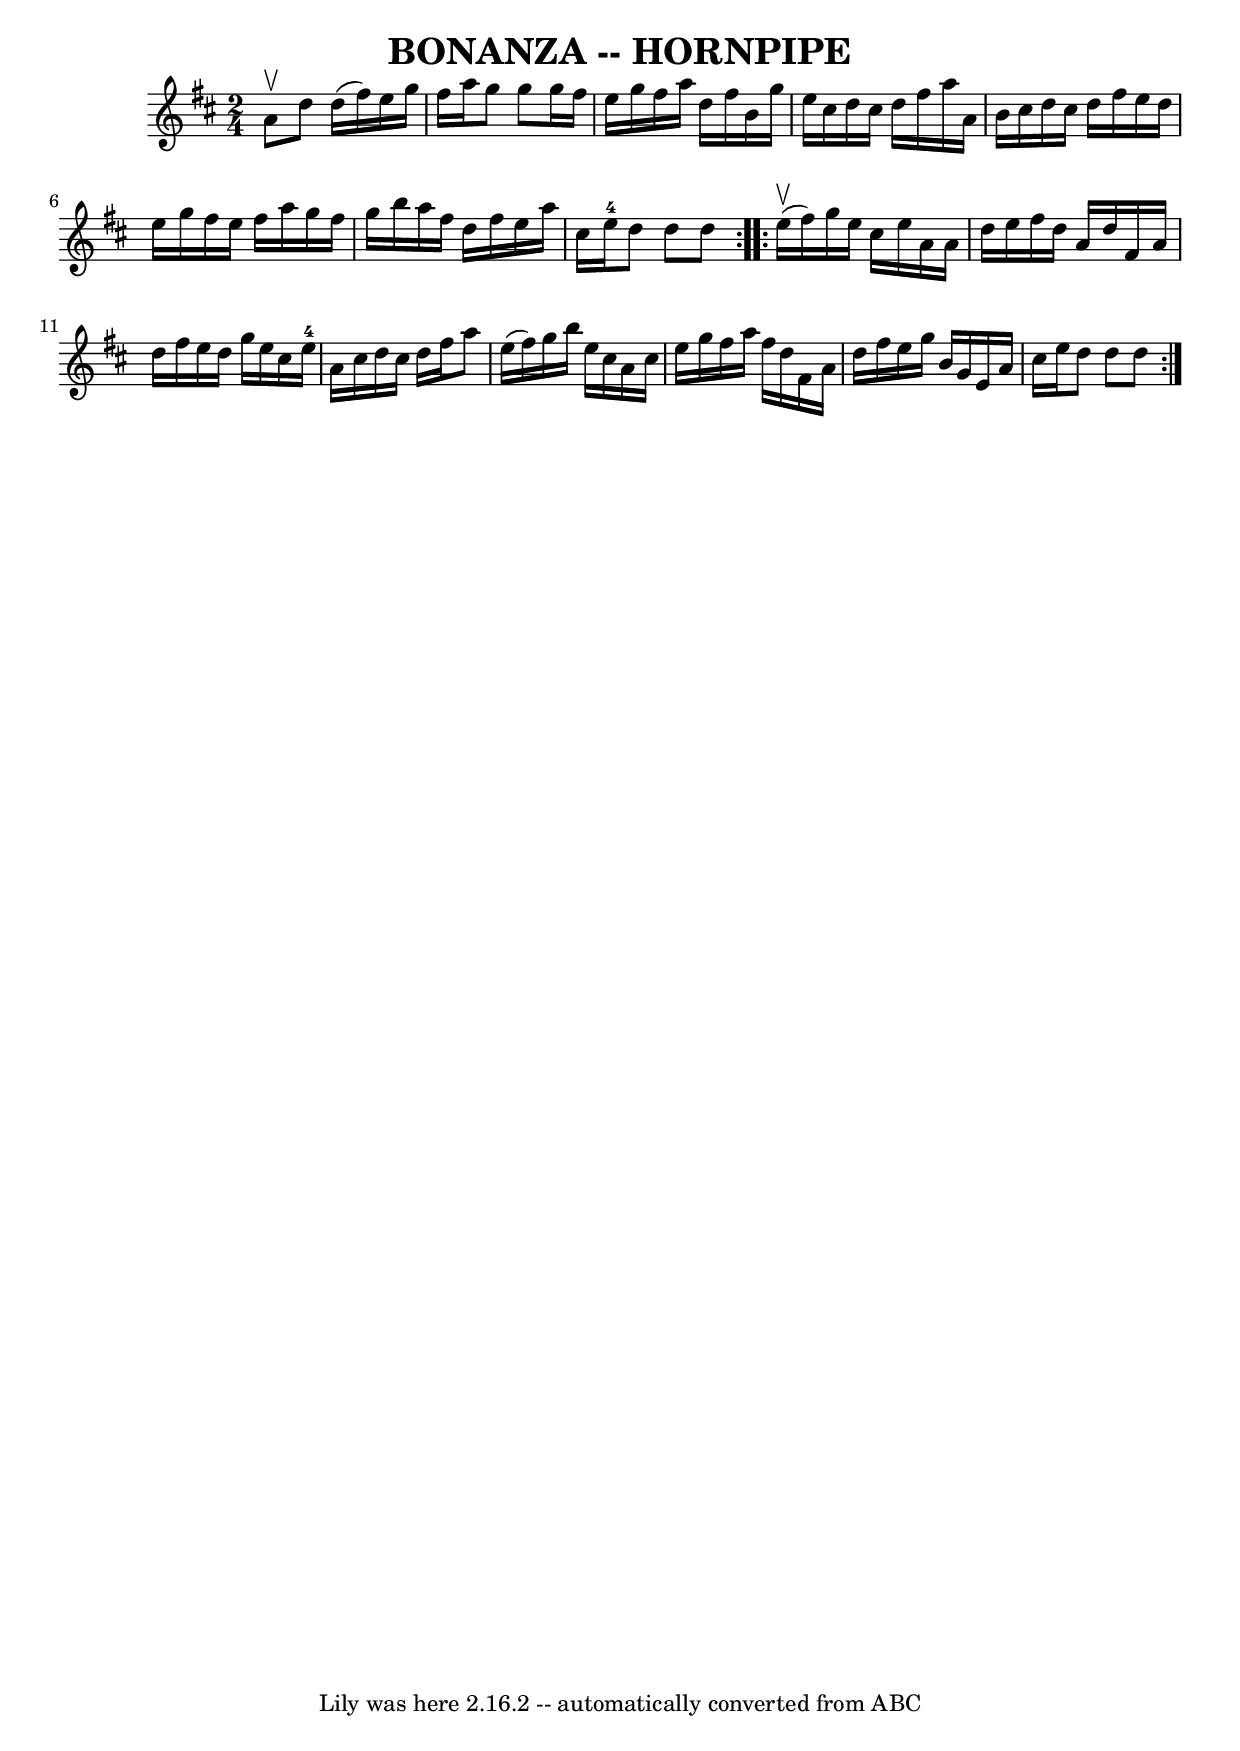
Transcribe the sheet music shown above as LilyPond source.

\version "2.16.2"
\include "Mammoth.ily"
\header {
  %% book = "Ryan's Mammoth Collection of Fiddle Tunes"
 crossRefNumber = "1"
 footnotes = ""
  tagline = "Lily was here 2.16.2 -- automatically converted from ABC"
  title = "BONANZA -- HORNPIPE"

}
voicedefault =  {



  \repeat volta 2 {

    \time 2/4 
    \key d \major a'8^\upbow        |
 d''8 d''16 ( fs''16) e''16 g''16 fs''16 a''16     |
 g''8 g''8 g''16 fs''16 e''16 g''16     |
 fs''16 a''16 d''16 fs''16 b'16 g''16 e''16 cs''16     |
 d''16 cs''16 d''16 fs''16 a''16 a'16 b'16 cs''16    |  |
 d''16 cs''16 d''16 fs''16 e''16 d''16 e''16 g''16      |
 fs''16 e''16 fs''16 a''16 g''16 fs''16 g''16 b''16     |
 a''16 fs''16 d''16 fs''16 e''16 a''16 cs''16 e''16-4    |
 d''8 d''8 d''8    
  }     

  \repeat volta 2 { e''16 (^\upbow fs''16)        |
 g''16 e''16 cs''16 e''16 a'16 a'16 d''16 e''16     |
 fs''16 d''16 a'16 d''16 fs'16 a'16 d''16 fs''16      |
 e''16 d''16 g''16 e''16 cs''16 e''16-4 a'16 cs''16     |
 d''16 cs''16 d''16 fs''16 a''8 e''16 ( fs''16)   |  |
 g''16 b''16 e''16 cs''16 a'16 cs''16 e''16 g''16     |
 fs''16 a''16 fs''16 d''16 fs'16 a'16 d''16 fs''16     |
 e''16 g''16 b'16 g'16 e'16 a'16 cs''16 e''16     |
 d''8 d''8    
 d''8    
  }   

}

\score{
  <<

    \context Staff="default"
    {
      \voicedefault 
      
    }

  >>
  \layout {
    
  }
  \midi {
  }

}
